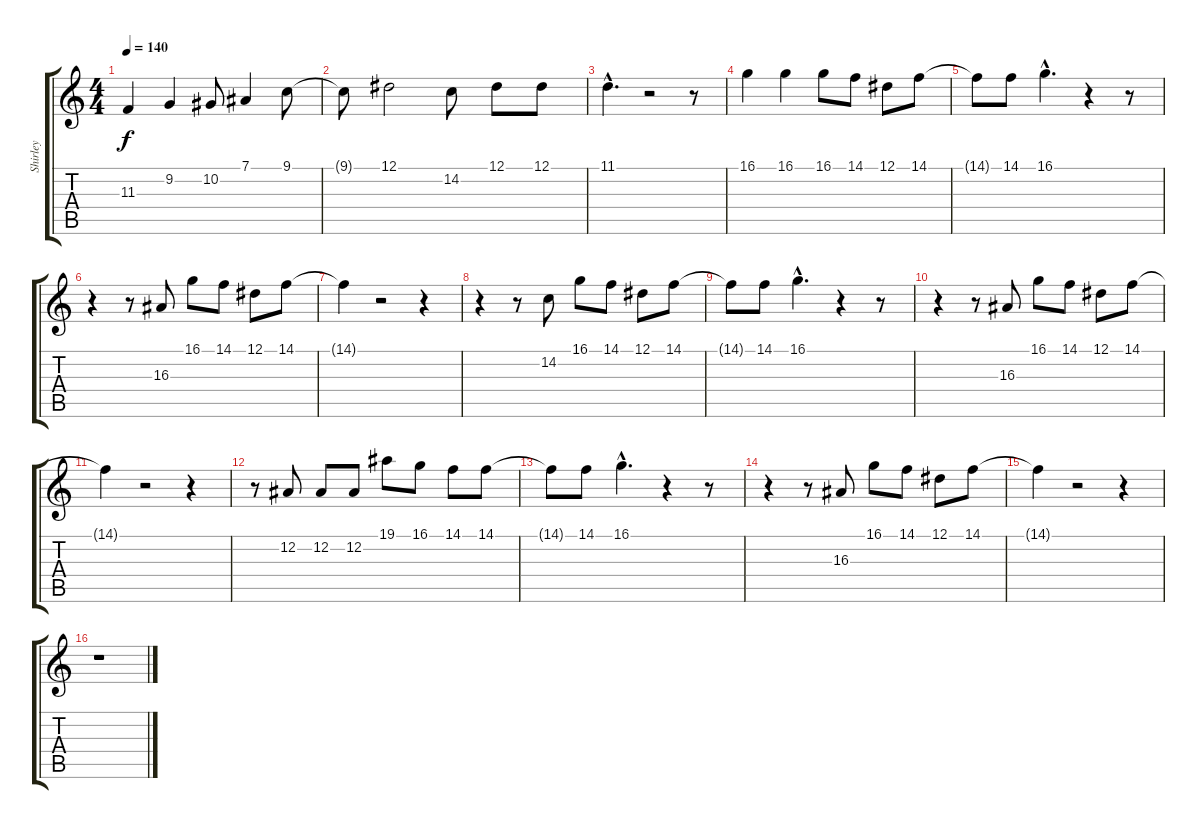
\track ("Shirley" "Shirley") {instrument drawbarorgan}
\staff {score tabs}
\tuning (Eb4 Bb3 Gb3 Db3 Ab2 Eb2) {hide}
\ts (4 4)
\tempo 140
\clef g2
\ks c
11.3.4{dy f} 9.2.4 10.2.8 7.1.4 9.1.8 |
9.1{t}.8 12.1.2 14.2.8 12.1.8 12.1.8 |
11.1{hac}.4{d} r.2 r.8 |
16.1.4 16.1.4 16.1.8 14.1.8 12.1.8 14.1.8 |
14.1{t}.8 14.1.8 16.1{hac}.4{d} r.4 r.8 |
r.4 r.8 16.3.8 16.1.8 14.1.8 12.1.8 14.1.8 |
14.1{t}.4 r.2 r.4 |
r.4 r.8 14.2.8 16.1.8 14.1.8 12.1.8 14.1.8 |
14.1{t}.8 14.1.8 16.1{hac}.4{d} r.4 r.8 |
r.4 r.8 16.3.8 16.1.8 14.1.8 12.1.8 14.1.8 |
14.1{t}.4 r.2 r.4 |
r.8 12.2.8 12.2.8 12.2.8 19.1.8 16.1.8 14.1.8 14.1.8 |
14.1{t}.8 14.1.8 16.1{hac}.4{d} r.4 r.8 |
r.4 r.8 16.3.8 16.1.8 14.1.8 12.1.8 14.1.8 |
14.1{t}.4 r.2 r.4 |
r.1
